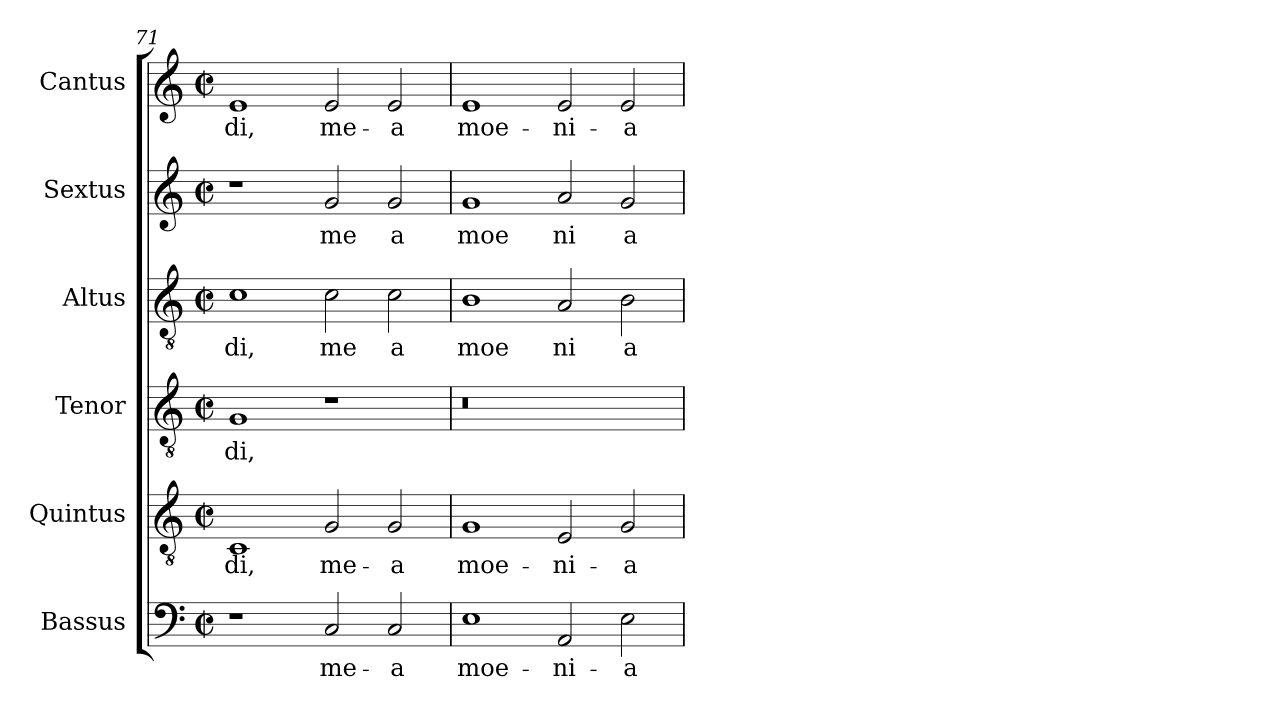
**kern	**text	**kern	**text	**kern	**text	**kern	**text	**kern	**text	**kern	**text
*part6	*part6	*part5	*part5	*part4	*part4	*part3	*part3	*part2	*part2	*part1	*part1
*staff6	*staff6	*staff5	*staff5	*staff4	*staff4	*staff3	*staff3	*staff2	*staff2	*staff1	*staff1
*I"Bassus	*	*I"Quintus	*	*I"Tenor	*	*I"Altus	*	*I"Sextus	*	*I"Cantus	*
*I'Bassus	*	*I'Quintus	*	*I'Tenor	*	*I'Altus	*	*	*	*I'Cantus	*
*clefF4	*	*clefGv2	*	*clefGv2	*	*clefGv2	*	*clefG2	*	*clefG2	*
*k[]	*	*k[]	*	*k[]	*	*k[]	*	*k[]	*	*k[]	*
*C:	*	*C:	*	*C:	*	*C:	*	*C:	*	*C:	*
*M2/2	*	*M2/2	*	*M2/2	*	*M2/2	*	*M2/2	*	*M2/2	*
*met(c|)	*	*met(c|)	*	*met(c|)	*	*met(c|)	*	*met(c|)	*	*met(c|)	*
=71	=71	=71	=71	=71	=71	=71	=71	=71	=71	=71	=71
!	!	!	!LO:LY:b	!	!LO:LY:b	!	!LO:LY:b:cj	!	!	!	!LO:LY:b:cj
1r	.	1C	-di,	1G	-di,	1c	di,	1r	.	1e	-di,
!	!LO:LY:b:cj	!	!LO:LY:b	!	!	!	!LO:LY:b:cj	!	!LO:LY:b:cj	!	!LO:LY:b:cj
2C/	me-	2G/	me-	1r	.	2c\	me	2g/	me	2e/	me-
!	!LO:LY:b:cj	!	!LO:LY:b	!	!	!	!LO:LY:b:cj	!	!LO:LY:b:cj	!	!LO:LY:b:cj
2C/	-a	2G/	-a	.	.	2c\	a	2g/	a	2e/	-a
=72	=72	=72	=72	=72	=72	=72	=72	=72	=72	=72	=72
!	!LO:LY:b:cj	!	!LO:LY:b	!	!	!	!LO:LY:b:cj	!	!LO:LY:b:cj	!	!LO:LY:b:cj
1E	moe-	1G	moe-	0r	.	1B	moe	1g	moe	1e	moe-
!	!LO:LY:b:cj	!	!LO:LY:b	!	!	!	!LO:LY:b:cj	!	!LO:LY:b:cj	!	!LO:LY:b:cj
2AA/	-ni-	2E/	-ni-	.	.	2A/	ni	2a/	ni	2e/	-ni-
!	!LO:LY:b:cj	!	!LO:LY:b	!	!	!	!LO:LY:b:cj	!	!LO:LY:b:cj	!	!LO:LY:b:cj
2E\	-a	2G/	-a	.	.	2B\	a	2g/	a	2e/	-a
=	=	=	=	=	=	=	=	=	=	=	=
*-	*-	*-	*-	*-	*-	*-	*-	*-	*-	*-	*-
